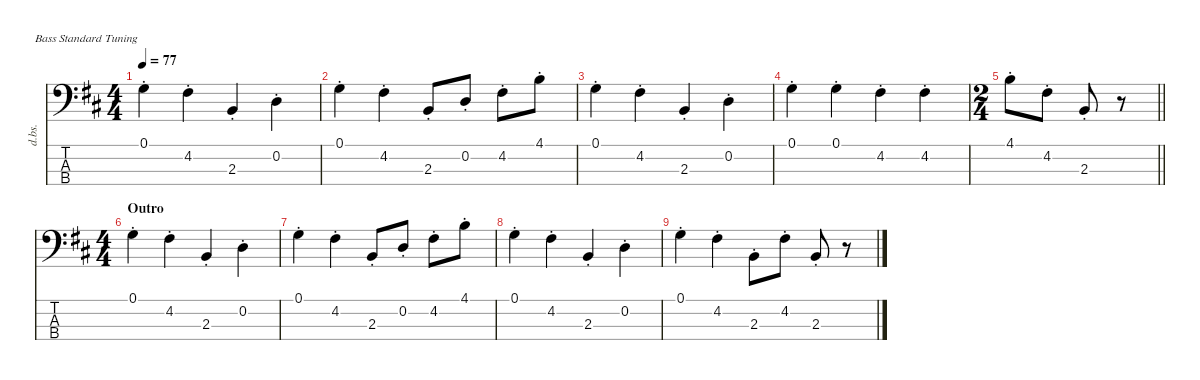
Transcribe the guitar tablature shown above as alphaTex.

\defaultSystemsLayout 4
\hideDynamics
\bracketExtendMode nobrackets
\otherSystemsTrackNameOrientation horizontal
\track ("Double Bass" "d.bs.") {defaultSystemsLayout 8 instrument electricbassfinger}
\staff {score tabs}
\tuning (G2 D2 A1 E1)
\ts (4 4)
\tempo 77
\clef f4
\ks bminor
0.1{st acc forcenatural}.4{dy f} 4.2{st acc #}.4 2.3{st acc forcenatural}.4 0.2{st acc forcenatural}.4 |
0.1{st acc forcenatural}.4 4.2{st acc #}.4 2.3{st acc forcenatural}.8 0.2{st acc forcenatural}.8 4.2{st acc #}.8 4.1{st acc forcenatural}.8 |
0.1{st acc forcenatural}.4 4.2{st acc #}.4 2.3{st acc forcenatural}.4 0.2{st acc forcenatural}.4 |
0.1{st acc forcenatural}.4 0.1{st acc forcenatural}.4 4.2{st acc #}.4 4.2{st acc #}.4 |
\ts (2 4)
\beaming (8 2 2)
\barLineRight lightlight
4.1{st acc forcenatural}.8 4.2{st acc #}.8 2.3{st acc forcenatural}.8 r.8 |
\ts (4 4)
\section ("" "Outro")
0.1{st acc forcenatural}.4 4.2{st acc #}.4 2.3{st acc forcenatural}.4 0.2{st acc forcenatural}.4 |
0.1{st acc forcenatural}.4 4.2{st acc #}.4 2.3{st acc forcenatural}.8 0.2{st acc forcenatural}.8 4.2{st acc #}.8 4.1{st acc forcenatural}.8 |
0.1{st acc forcenatural}.4 4.2{st acc #}.4 2.3{st acc forcenatural}.4 0.2{st acc forcenatural}.4 |
0.1{st acc forcenatural}.4 4.2{st acc #}.4 2.3{st acc forcenatural}.8 4.2{st acc #}.8 2.3{st acc forcenatural}.8 r.8
